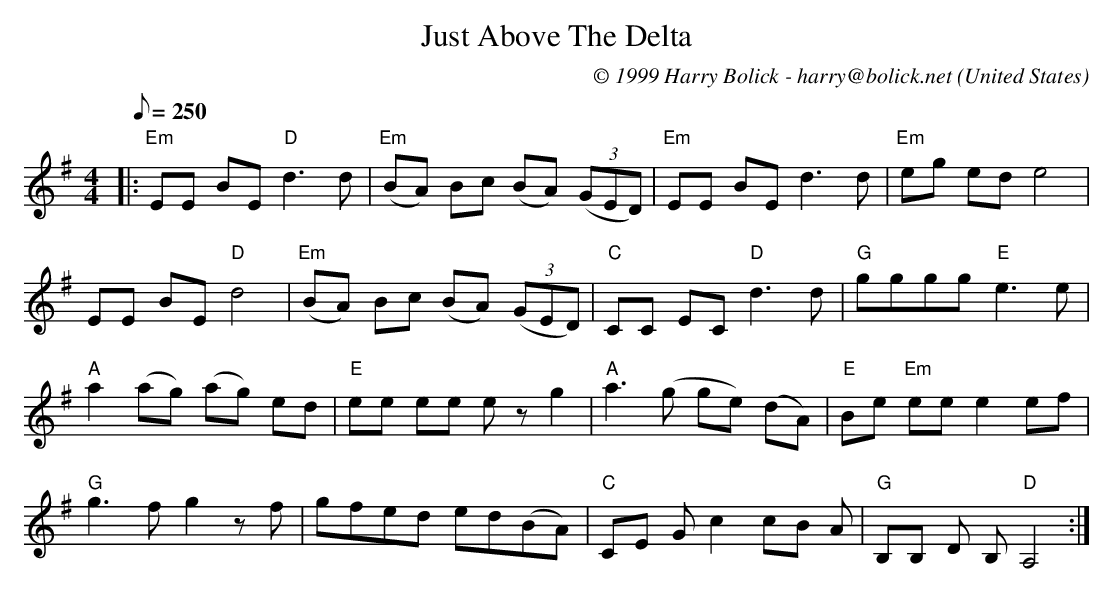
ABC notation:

X:1
T:Just Above The Delta
C:© 1999 Harry Bolick - harry@bolick.net
O:United States
M:4/4
L:1/8
Q:250
K:G
|: "Em" EE BE"D"d3d | "Em" (BA) Bc (BA) (3(GED) | "Em" EE BE d3d | "Em" eg ed e4 |
 EE BE"D"d4 | "Em" (BA) Bc (BA) (3(GED) |"C" CC EC "D"d3d | "G" gggg "E" e3e |
"A" a2 (ag) (ag) ed | "E" ee ee ez g2 | "A" a3 (g ge) (dA) | "E" Be "Em" ee e2 ef|
"G" g3 fg2 z f | gfed ed(BA) | "C" CE G c2 cB A | "G" B,B, D B, "D" A,4 :|
